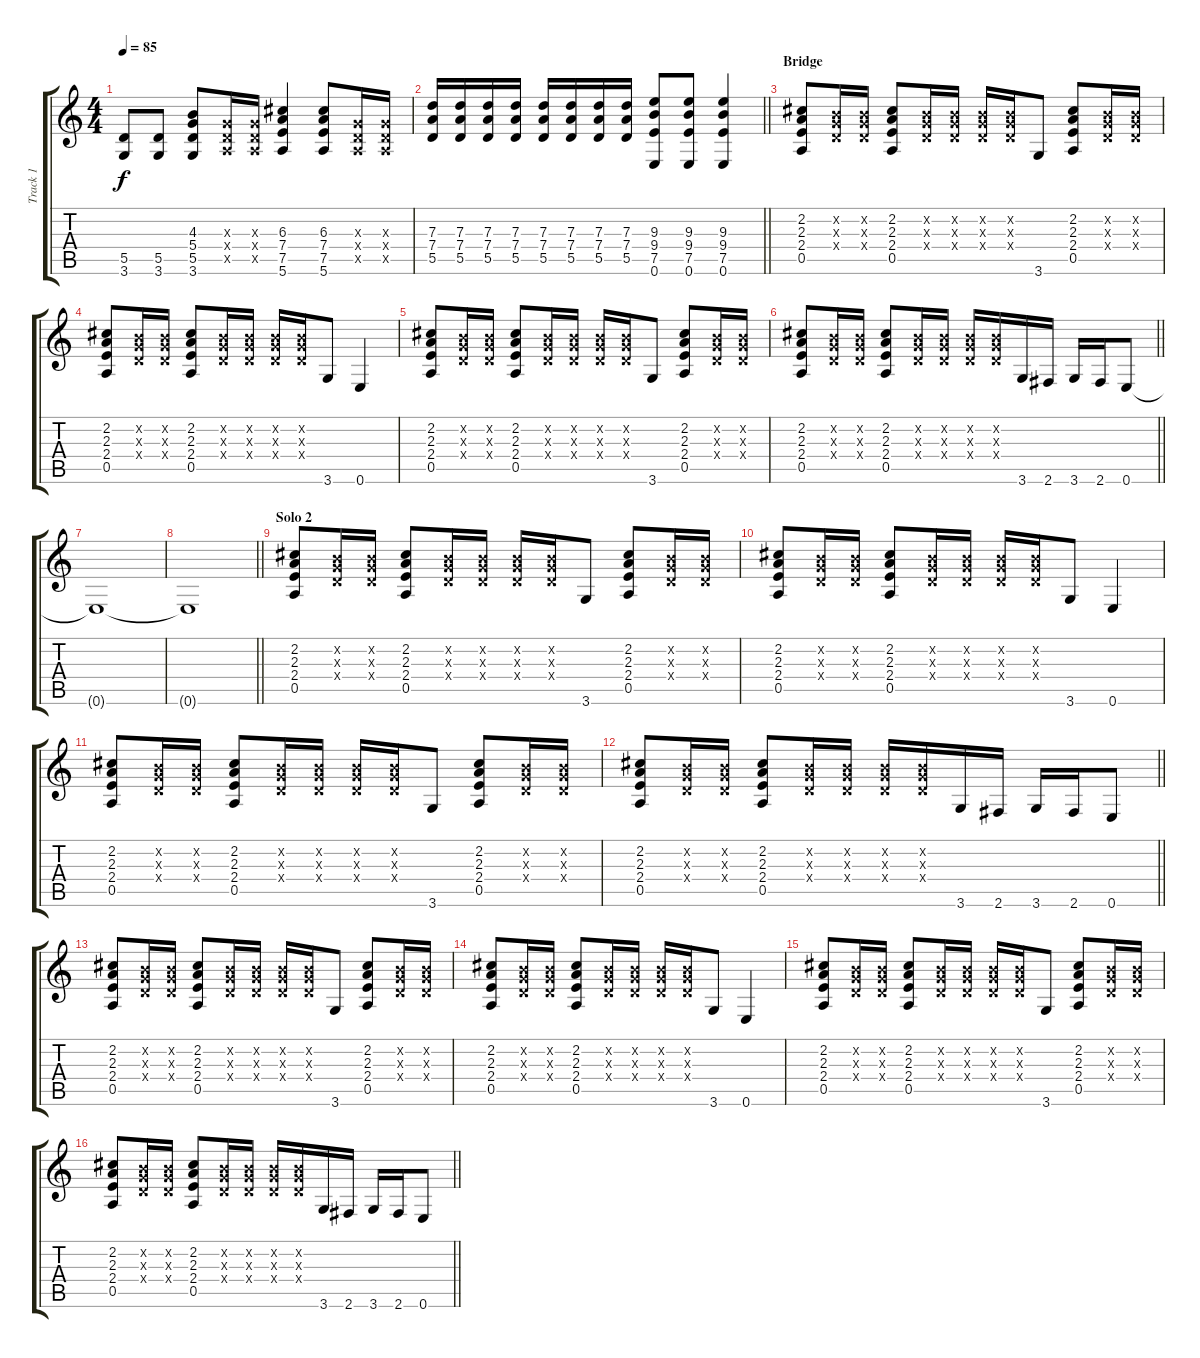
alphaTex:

\track ("Track 1" "Track 1") {instrument distortionguitar}
\staff {score tabs}
\tuning (E4 B3 G3 D3 A2 E2) {hide}
\ts (4 4)
\tempo 85
\clef g2
\ks c
(5.5 3.6).8{dy f} (5.5 3.6).8 (4.3 5.4 5.5 3.6).8 (0.3{x} 0.4{x} 0.5{x}).16 (0.3{x} 0.4{x} 0.5{x}).16 (6.3 7.4 7.5 5.6).4 (6.3 7.4 7.5 5.6).8 (0.3{x} 0.4{x} 0.5{x}).16 (0.3{x} 0.4{x} 0.5{x}).16 |
\barLineRight lightlight
(7.3 7.4 5.5).16 (7.3 7.4 5.5).16 (7.3 7.4 5.5).16 (7.3 7.4 5.5).16 (7.3 7.4 5.5).16 (7.3 7.4 5.5).16 (7.3 7.4 5.5).16 (7.3 7.4 5.5).16 (9.3 9.4 7.5 0.6).8 (9.3 9.4 7.5 0.6).8 (9.3 9.4 7.5 0.6).4 |
\section ("" "Bridge")
(2.2 2.3 2.4 0.5).8 (0.2{x} 0.3{x} 0.4{x}).16 (0.2{x} 0.3{x} 0.4{x}).16 (2.2 2.3 2.4 0.5).8 (0.2{x} 0.3{x} 0.4{x}).16 (0.2{x} 0.3{x} 0.4{x}).16 (0.2{x} 0.3{x} 0.4{x}).16 (0.2{x} 0.3{x} 0.4{x}).16 3.6.8 (2.2 2.3 2.4 0.5).8 (0.2{x} 0.3{x} 0.4{x}).16 (0.2{x} 0.3{x} 0.4{x}).16 |
(2.2 2.3 2.4 0.5).8 (0.2{x} 0.3{x} 0.4{x}).16 (0.2{x} 0.3{x} 0.4{x}).16 (2.2 2.3 2.4 0.5).8 (0.2{x} 0.3{x} 0.4{x}).16 (0.2{x} 0.3{x} 0.4{x}).16 (0.2{x} 0.3{x} 0.4{x}).16 (0.2{x} 0.3{x} 0.4{x}).16 3.6.8 0.6.4 |
(2.2 2.3 2.4 0.5).8 (0.2{x} 0.3{x} 0.4{x}).16 (0.2{x} 0.3{x} 0.4{x}).16 (2.2 2.3 2.4 0.5).8 (0.2{x} 0.3{x} 0.4{x}).16 (0.2{x} 0.3{x} 0.4{x}).16 (0.2{x} 0.3{x} 0.4{x}).16 (0.2{x} 0.3{x} 0.4{x}).16 3.6.8 (2.2 2.3 2.4 0.5).8 (0.2{x} 0.3{x} 0.4{x}).16 (0.2{x} 0.3{x} 0.4{x}).16 |
\barLineRight lightlight
(2.2 2.3 2.4 0.5).8 (0.2{x} 0.3{x} 0.4{x}).16 (0.2{x} 0.3{x} 0.4{x}).16 (2.2 2.3 2.4 0.5).8 (0.2{x} 0.3{x} 0.4{x}).16 (0.2{x} 0.3{x} 0.4{x}).16 (0.2{x} 0.3{x} 0.4{x}).16 (0.2{x} 0.3{x} 0.4{x}).16 3.6.16 2.6.16 3.6.16 2.6.16 0.6.8 |
0.6{t}.1 |
\barLineRight lightlight
0.6{t}.1 |
\section ("" "Solo 2")
(2.2 2.3 2.4 0.5).8 (0.2{x} 0.3{x} 0.4{x}).16 (0.2{x} 0.3{x} 0.4{x}).16 (2.2 2.3 2.4 0.5).8 (0.2{x} 0.3{x} 0.4{x}).16 (0.2{x} 0.3{x} 0.4{x}).16 (0.2{x} 0.3{x} 0.4{x}).16 (0.2{x} 0.3{x} 0.4{x}).16 3.6.8 (2.2 2.3 2.4 0.5).8 (0.2{x} 0.3{x} 0.4{x}).16 (0.2{x} 0.3{x} 0.4{x}).16 |
(2.2 2.3 2.4 0.5).8 (0.2{x} 0.3{x} 0.4{x}).16 (0.2{x} 0.3{x} 0.4{x}).16 (2.2 2.3 2.4 0.5).8 (0.2{x} 0.3{x} 0.4{x}).16 (0.2{x} 0.3{x} 0.4{x}).16 (0.2{x} 0.3{x} 0.4{x}).16 (0.2{x} 0.3{x} 0.4{x}).16 3.6.8 0.6.4 |
(2.2 2.3 2.4 0.5).8 (0.2{x} 0.3{x} 0.4{x}).16 (0.2{x} 0.3{x} 0.4{x}).16 (2.2 2.3 2.4 0.5).8 (0.2{x} 0.3{x} 0.4{x}).16 (0.2{x} 0.3{x} 0.4{x}).16 (0.2{x} 0.3{x} 0.4{x}).16 (0.2{x} 0.3{x} 0.4{x}).16 3.6.8 (2.2 2.3 2.4 0.5).8 (0.2{x} 0.3{x} 0.4{x}).16 (0.2{x} 0.3{x} 0.4{x}).16 |
\barLineRight lightlight
(2.2 2.3 2.4 0.5).8 (0.2{x} 0.3{x} 0.4{x}).16 (0.2{x} 0.3{x} 0.4{x}).16 (2.2 2.3 2.4 0.5).8 (0.2{x} 0.3{x} 0.4{x}).16 (0.2{x} 0.3{x} 0.4{x}).16 (0.2{x} 0.3{x} 0.4{x}).16 (0.2{x} 0.3{x} 0.4{x}).16 3.6.16 2.6.16 3.6.16 2.6.16 0.6.8 |
(2.2 2.3 2.4 0.5).8 (0.2{x} 0.3{x} 0.4{x}).16 (0.2{x} 0.3{x} 0.4{x}).16 (2.2 2.3 2.4 0.5).8 (0.2{x} 0.3{x} 0.4{x}).16 (0.2{x} 0.3{x} 0.4{x}).16 (0.2{x} 0.3{x} 0.4{x}).16 (0.2{x} 0.3{x} 0.4{x}).16 3.6.8 (2.2 2.3 2.4 0.5).8 (0.2{x} 0.3{x} 0.4{x}).16 (0.2{x} 0.3{x} 0.4{x}).16 |
(2.2 2.3 2.4 0.5).8 (0.2{x} 0.3{x} 0.4{x}).16 (0.2{x} 0.3{x} 0.4{x}).16 (2.2 2.3 2.4 0.5).8 (0.2{x} 0.3{x} 0.4{x}).16 (0.2{x} 0.3{x} 0.4{x}).16 (0.2{x} 0.3{x} 0.4{x}).16 (0.2{x} 0.3{x} 0.4{x}).16 3.6.8 0.6.4 |
(2.2 2.3 2.4 0.5).8 (0.2{x} 0.3{x} 0.4{x}).16 (0.2{x} 0.3{x} 0.4{x}).16 (2.2 2.3 2.4 0.5).8 (0.2{x} 0.3{x} 0.4{x}).16 (0.2{x} 0.3{x} 0.4{x}).16 (0.2{x} 0.3{x} 0.4{x}).16 (0.2{x} 0.3{x} 0.4{x}).16 3.6.8 (2.2 2.3 2.4 0.5).8 (0.2{x} 0.3{x} 0.4{x}).16 (0.2{x} 0.3{x} 0.4{x}).16 |
\barLineRight lightlight
(2.2 2.3 2.4 0.5).8 (0.2{x} 0.3{x} 0.4{x}).16 (0.2{x} 0.3{x} 0.4{x}).16 (2.2 2.3 2.4 0.5).8 (0.2{x} 0.3{x} 0.4{x}).16 (0.2{x} 0.3{x} 0.4{x}).16 (0.2{x} 0.3{x} 0.4{x}).16 (0.2{x} 0.3{x} 0.4{x}).16 3.6.16 2.6.16 3.6.16 2.6.16 0.6.8
